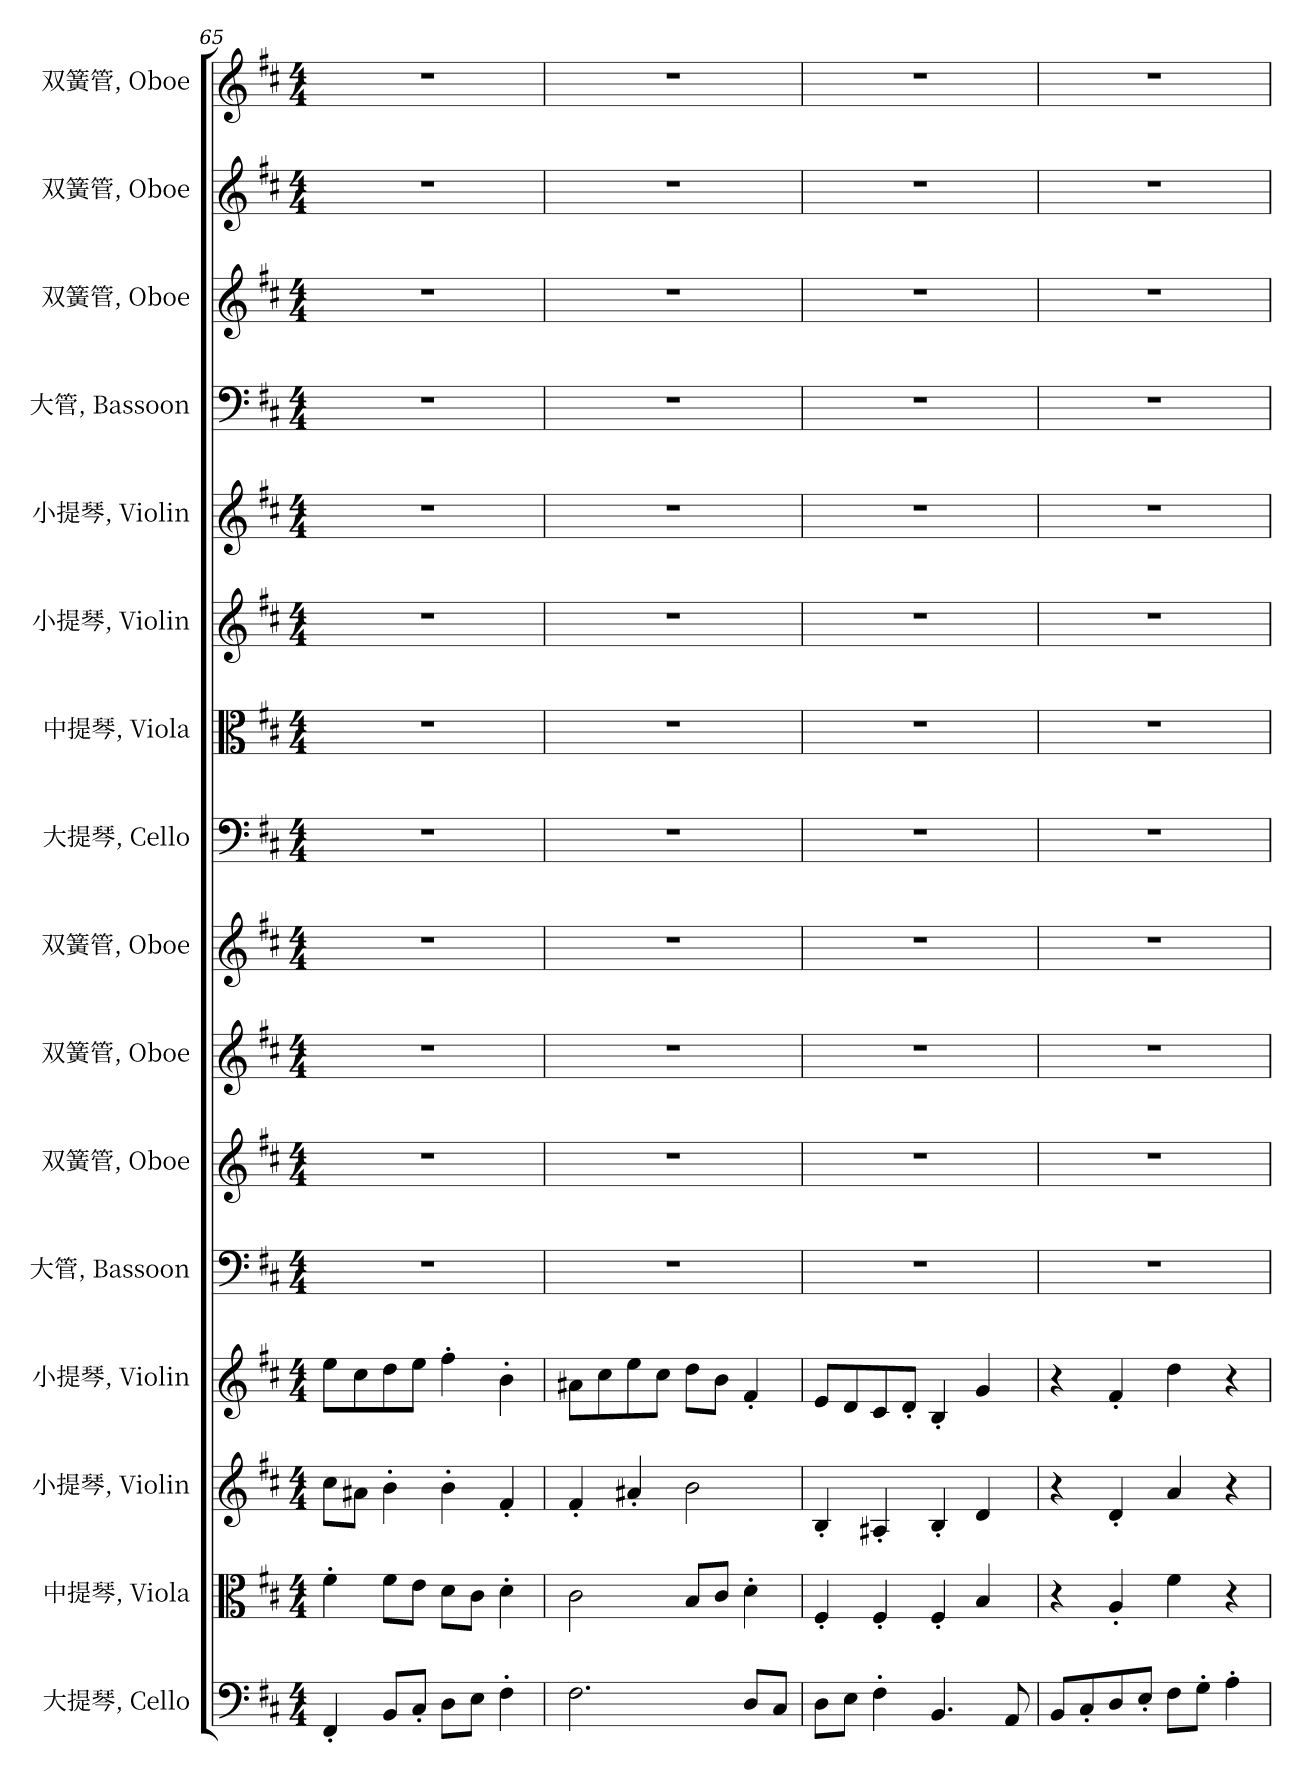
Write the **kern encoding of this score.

**kern	**kern	**kern	**kern	**kern	**kern	**kern	**kern	**kern	**kern	**kern	**kern	**kern	**kern	**kern	**kern
*part16	*part15	*part14	*part13	*part12	*part11	*part10	*part9	*part8	*part7	*part6	*part5	*part4	*part3	*part2	*part1
*staff16	*staff15	*staff14	*staff13	*staff12	*staff11	*staff10	*staff9	*staff8	*staff7	*staff6	*staff5	*staff4	*staff3	*staff2	*staff1
*I"大提琴, Cello	*I"中提琴, Viola	*I"小提琴, Violin	*I"小提琴, Violin	*I"大管, Bassoon	*I"双簧管, Oboe	*I"双簧管, Oboe	*I"双簧管, Oboe	*I"大提琴, Cello	*I"中提琴, Viola	*I"小提琴, Violin	*I"小提琴, Violin	*I"大管, Bassoon	*I"双簧管, Oboe	*I"双簧管, Oboe	*I"双簧管, Oboe
*	*I'Vla.	*I'Vln.	*I'Vln.	*I'Bsn.	*I'Ob.	*I'Ob.	*I'Ob.	*	*I'Vla.	*I'Vln.	*I'Vln.	*I'Bsn.	*I'Ob.	*I'Ob.	*I'Ob.
*clefF4	*clefC3	*clefG2	*clefG2	*clefF4	*clefG2	*clefG2	*clefG2	*clefF4	*clefC3	*clefG2	*clefG2	*clefF4	*clefG2	*clefG2	*clefG2
*k[f#c#]	*k[f#c#]	*k[f#c#]	*k[f#c#]	*k[f#c#]	*k[f#c#]	*k[f#c#]	*k[f#c#]	*k[f#c#]	*k[f#c#]	*k[f#c#]	*k[f#c#]	*k[f#c#]	*k[f#c#]	*k[f#c#]	*k[f#c#]
*M4/4	*M4/4	*M4/4	*M4/4	*M4/4	*M4/4	*M4/4	*M4/4	*M4/4	*M4/4	*M4/4	*M4/4	*M4/4	*M4/4	*M4/4	*M4/4
=65	=65	=65	=65	=65	=65	=65	=65	=65	=65	=65	=65	=65	=65	=65	=65
4FF#'/	4f#'\	8cc#\L	8ee\L	1r	1r	1r	1r	1r	1r	1r	1r	1r	1r	1r	1r
.	.	8a#X\J	8cc#\	.	.	.	.	.	.	.	.	.	.	.	.
8BB/L	8f#\L	4b'\	8dd\	.	.	.	.	.	.	.	.	.	.	.	.
8C#'/J	8e\J	.	8ee\J	.	.	.	.	.	.	.	.	.	.	.	.
8D\L	8d\L	4b'\	4ff#'\	.	.	.	.	.	.	.	.	.	.	.	.
8E\J	8c#\J	.	.	.	.	.	.	.	.	.	.	.	.	.	.
4F#'\	4d'\	4f#'/	4b'\	.	.	.	.	.	.	.	.	.	.	.	.
=66	=66	=66	=66	=66	=66	=66	=66	=66	=66	=66	=66	=66	=66	=66	=66
2.F#\	2c#\	4f#'/	8a#X\L	1r	1r	1r	1r	1r	1r	1r	1r	1r	1r	1r	1r
.	.	.	8cc#\	.	.	.	.	.	.	.	.	.	.	.	.
.	.	4a#X'/	8ee\	.	.	.	.	.	.	.	.	.	.	.	.
.	.	.	8cc#\J	.	.	.	.	.	.	.	.	.	.	.	.
.	8B/L	2b\	8dd\L	.	.	.	.	.	.	.	.	.	.	.	.
.	8c#/J	.	8b\J	.	.	.	.	.	.	.	.	.	.	.	.
8D/L	4d'\	.	4f#'/	.	.	.	.	.	.	.	.	.	.	.	.
8C#/J	.	.	.	.	.	.	.	.	.	.	.	.	.	.	.
!!LO:PB:g=z
=67	=67	=67	=67	=67	=67	=67	=67	=67	=67	=67	=67	=67	=67	=67	=67
8D\L	4F#'/	4B'/	8e/L	1r	1r	1r	1r	1r	1r	1r	1r	1r	1r	1r	1r
8E\J	.	.	8d/	.	.	.	.	.	.	.	.	.	.	.	.
4F#'\	4F#'/	4A#X'/	8c#/	.	.	.	.	.	.	.	.	.	.	.	.
.	.	.	8d'/J	.	.	.	.	.	.	.	.	.	.	.	.
4.BB/	4F#'/	4B'/	4B'/	.	.	.	.	.	.	.	.	.	.	.	.
.	4B/	4d/	4g/	.	.	.	.	.	.	.	.	.	.	.	.
8AA/	.	.	.	.	.	.	.	.	.	.	.	.	.	.	.
=68	=68	=68	=68	=68	=68	=68	=68	=68	=68	=68	=68	=68	=68	=68	=68
8BB/L	4r	4r	4r	1r	1r	1r	1r	1r	1r	1r	1r	1r	1r	1r	1r
8C#'/	.	.	.	.	.	.	.	.	.	.	.	.	.	.	.
8D/	4A'/	4d'/	4f#'/	.	.	.	.	.	.	.	.	.	.	.	.
8E'/J	.	.	.	.	.	.	.	.	.	.	.	.	.	.	.
8F#\L	4f#\	4a/	4dd\	.	.	.	.	.	.	.	.	.	.	.	.
8G'\J	.	.	.	.	.	.	.	.	.	.	.	.	.	.	.
4A'\	4r	4r	4r	.	.	.	.	.	.	.	.	.	.	.	.
=	=	=	=	=	=	=	=	=	=	=	=	=	=	=	=
*-	*-	*-	*-	*-	*-	*-	*-	*-	*-	*-	*-	*-	*-	*-	*-
